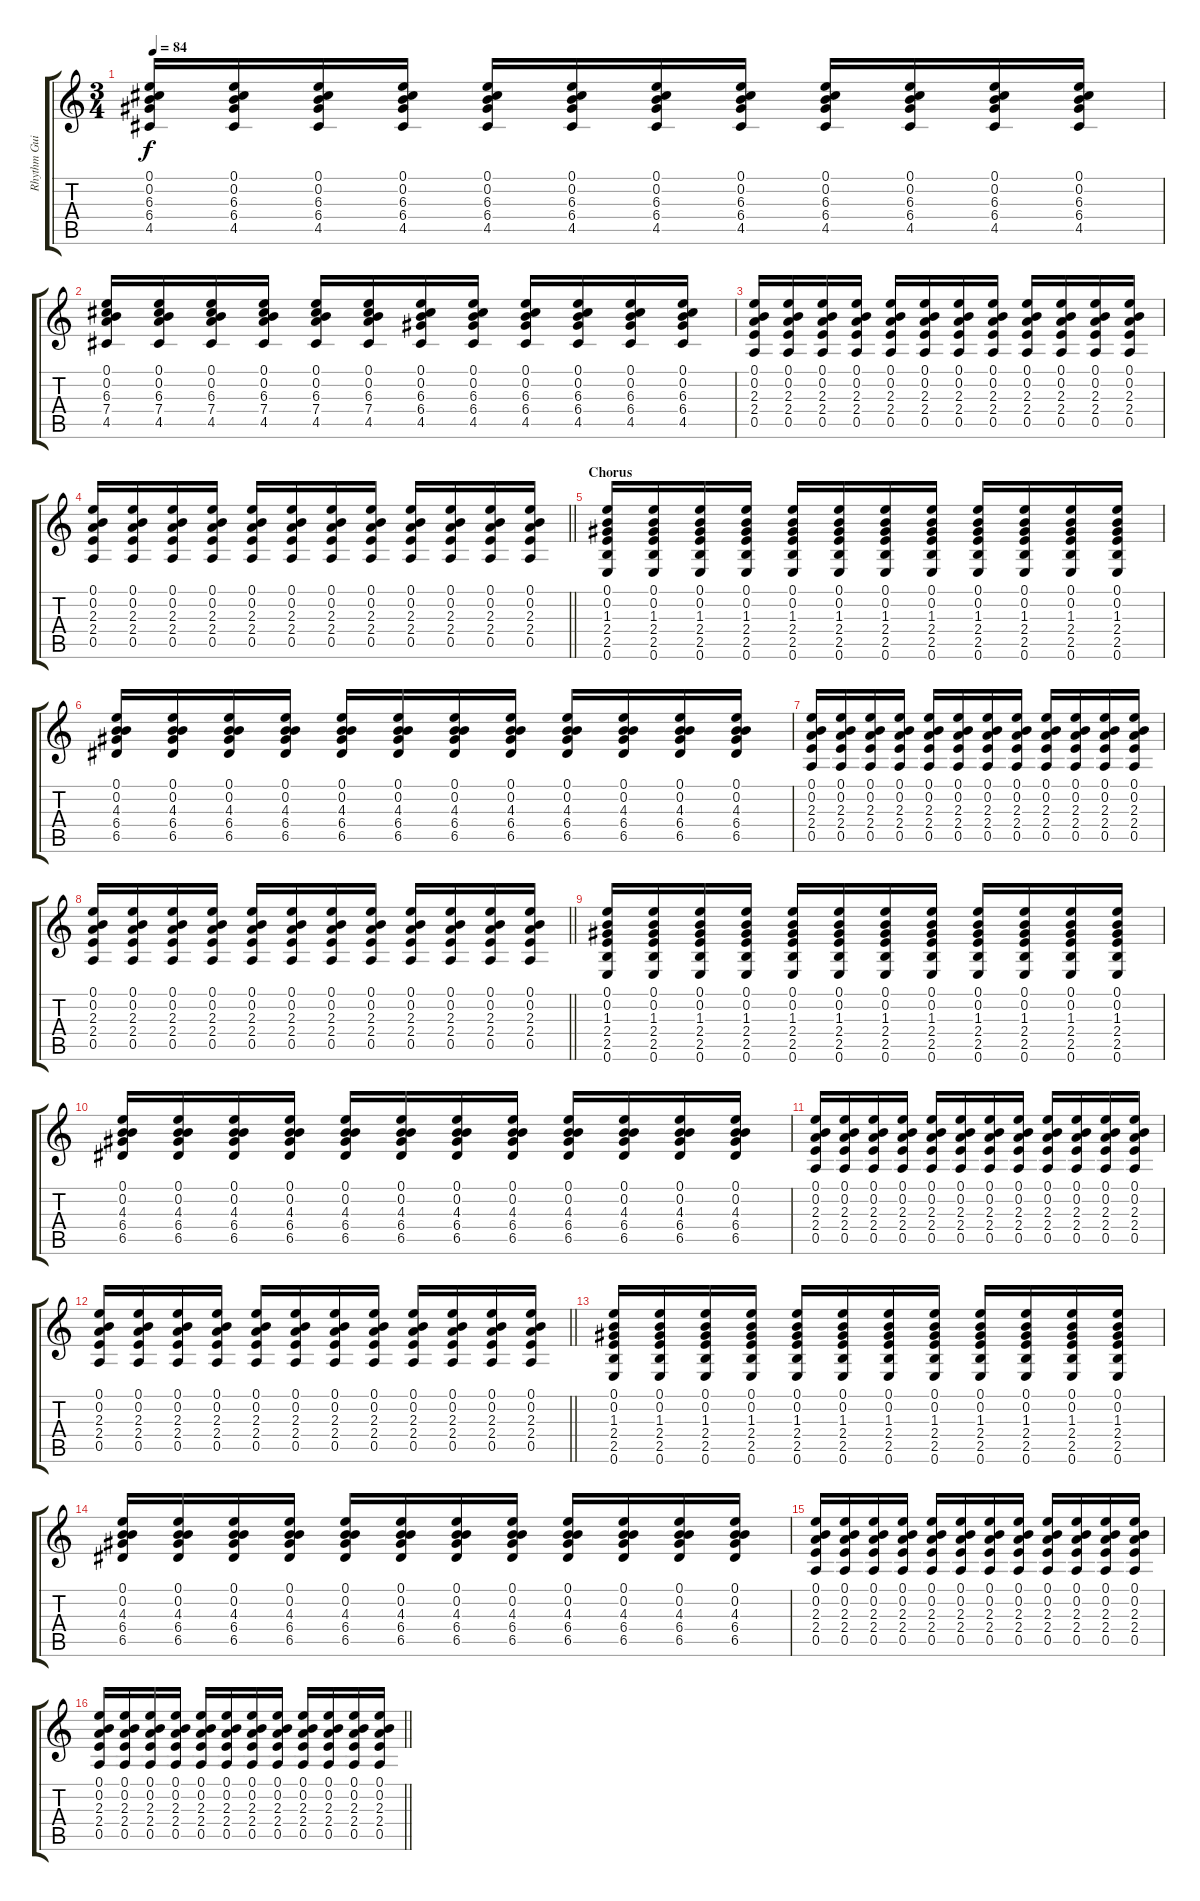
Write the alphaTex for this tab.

\track ("Rhythm Guitar" "Rhythm Gui") {instrument acousticguitarsteel}
\staff {score tabs}
\tuning (E4 B3 G3 D3 A2 E2) {hide}
\ts (3 4)
\tempo 84
\clef g2
\ks c
(0.1 0.2 6.3 6.4 4.5).16{dy f} (0.1 0.2 6.3 6.4 4.5).16 (0.1 0.2 6.3 6.4 4.5).16 (0.1 0.2 6.3 6.4 4.5).16 (0.1 0.2 6.3 6.4 4.5).16 (0.1 0.2 6.3 6.4 4.5).16 (0.1 0.2 6.3 6.4 4.5).16 (0.1 0.2 6.3 6.4 4.5).16 (0.1 0.2 6.3 6.4 4.5).16 (0.1 0.2 6.3 6.4 4.5).16 (0.1 0.2 6.3 6.4 4.5).16 (0.1 0.2 6.3 6.4 4.5).16 |
(0.1 0.2 6.3 7.4 4.5).16 (0.1 0.2 6.3 7.4 4.5).16 (0.1 0.2 6.3 7.4 4.5).16 (0.1 0.2 6.3 7.4 4.5).16 (0.1 0.2 6.3 7.4 4.5).16 (0.1 0.2 6.3 7.4 4.5).16 (0.1 0.2 6.3 6.4 4.5).16 (0.1 0.2 6.3 6.4 4.5).16 (0.1 0.2 6.3 6.4 4.5).16 (0.1 0.2 6.3 6.4 4.5).16 (0.1 0.2 6.3 6.4 4.5).16 (0.1 0.2 6.3 6.4 4.5).16 |
(0.1 0.2 2.3 2.4 0.5).16 (0.1 0.2 2.3 2.4 0.5).16 (0.1 0.2 2.3 2.4 0.5).16 (0.1 0.2 2.3 2.4 0.5).16 (0.1 0.2 2.3 2.4 0.5).16 (0.1 0.2 2.3 2.4 0.5).16 (0.1 0.2 2.3 2.4 0.5).16 (0.1 0.2 2.3 2.4 0.5).16 (0.1 0.2 2.3 2.4 0.5).16 (0.1 0.2 2.3 2.4 0.5).16 (0.1 0.2 2.3 2.4 0.5).16 (0.1 0.2 2.3 2.4 0.5).16 |
\barLineRight lightlight
(0.1 0.2 2.3 2.4 0.5).16 (0.1 0.2 2.3 2.4 0.5).16 (0.1 0.2 2.3 2.4 0.5).16 (0.1 0.2 2.3 2.4 0.5).16 (0.1 0.2 2.3 2.4 0.5).16 (0.1 0.2 2.3 2.4 0.5).16 (0.1 0.2 2.3 2.4 0.5).16 (0.1 0.2 2.3 2.4 0.5).16 (0.1 0.2 2.3 2.4 0.5).16 (0.1 0.2 2.3 2.4 0.5).16 (0.1 0.2 2.3 2.4 0.5).16 (0.1 0.2 2.3 2.4 0.5).16 |
\section ("" "Chorus")
(0.1 0.2 1.3 2.4 2.5 0.6).16 (0.1 0.2 1.3 2.4 2.5 0.6).16 (0.1 0.2 1.3 2.4 2.5 0.6).16 (0.1 0.2 1.3 2.4 2.5 0.6).16 (0.1 0.2 1.3 2.4 2.5 0.6).16 (0.1 0.2 1.3 2.4 2.5 0.6).16 (0.1 0.2 1.3 2.4 2.5 0.6).16 (0.1 0.2 1.3 2.4 2.5 0.6).16 (0.1 0.2 1.3 2.4 2.5 0.6).16 (0.1 0.2 1.3 2.4 2.5 0.6).16 (0.1 0.2 1.3 2.4 2.5 0.6).16 (0.1 0.2 1.3 2.4 2.5 0.6).16 |
(0.1 0.2 4.3 6.4 6.5).16 (0.1 0.2 4.3 6.4 6.5).16 (0.1 0.2 4.3 6.4 6.5).16 (0.1 0.2 4.3 6.4 6.5).16 (0.1 0.2 4.3 6.4 6.5).16 (0.1 0.2 4.3 6.4 6.5).16 (0.1 0.2 4.3 6.4 6.5).16 (0.1 0.2 4.3 6.4 6.5).16 (0.1 0.2 4.3 6.4 6.5).16 (0.1 0.2 4.3 6.4 6.5).16 (0.1 0.2 4.3 6.4 6.5).16 (0.1 0.2 4.3 6.4 6.5).16 |
(0.1 0.2 2.3 2.4 0.5).16 (0.1 0.2 2.3 2.4 0.5).16 (0.1 0.2 2.3 2.4 0.5).16 (0.1 0.2 2.3 2.4 0.5).16 (0.1 0.2 2.3 2.4 0.5).16 (0.1 0.2 2.3 2.4 0.5).16 (0.1 0.2 2.3 2.4 0.5).16 (0.1 0.2 2.3 2.4 0.5).16 (0.1 0.2 2.3 2.4 0.5).16 (0.1 0.2 2.3 2.4 0.5).16 (0.1 0.2 2.3 2.4 0.5).16 (0.1 0.2 2.3 2.4 0.5).16 |
\barLineRight lightlight
(0.1 0.2 2.3 2.4 0.5).16 (0.1 0.2 2.3 2.4 0.5).16 (0.1 0.2 2.3 2.4 0.5).16 (0.1 0.2 2.3 2.4 0.5).16 (0.1 0.2 2.3 2.4 0.5).16 (0.1 0.2 2.3 2.4 0.5).16 (0.1 0.2 2.3 2.4 0.5).16 (0.1 0.2 2.3 2.4 0.5).16 (0.1 0.2 2.3 2.4 0.5).16 (0.1 0.2 2.3 2.4 0.5).16 (0.1 0.2 2.3 2.4 0.5).16 (0.1 0.2 2.3 2.4 0.5).16 |
(0.1 0.2 1.3 2.4 2.5 0.6).16 (0.1 0.2 1.3 2.4 2.5 0.6).16 (0.1 0.2 1.3 2.4 2.5 0.6).16 (0.1 0.2 1.3 2.4 2.5 0.6).16 (0.1 0.2 1.3 2.4 2.5 0.6).16 (0.1 0.2 1.3 2.4 2.5 0.6).16 (0.1 0.2 1.3 2.4 2.5 0.6).16 (0.1 0.2 1.3 2.4 2.5 0.6).16 (0.1 0.2 1.3 2.4 2.5 0.6).16 (0.1 0.2 1.3 2.4 2.5 0.6).16 (0.1 0.2 1.3 2.4 2.5 0.6).16 (0.1 0.2 1.3 2.4 2.5 0.6).16 |
(0.1 0.2 4.3 6.4 6.5).16 (0.1 0.2 4.3 6.4 6.5).16 (0.1 0.2 4.3 6.4 6.5).16 (0.1 0.2 4.3 6.4 6.5).16 (0.1 0.2 4.3 6.4 6.5).16 (0.1 0.2 4.3 6.4 6.5).16 (0.1 0.2 4.3 6.4 6.5).16 (0.1 0.2 4.3 6.4 6.5).16 (0.1 0.2 4.3 6.4 6.5).16 (0.1 0.2 4.3 6.4 6.5).16 (0.1 0.2 4.3 6.4 6.5).16 (0.1 0.2 4.3 6.4 6.5).16 |
(0.1 0.2 2.3 2.4 0.5).16 (0.1 0.2 2.3 2.4 0.5).16 (0.1 0.2 2.3 2.4 0.5).16 (0.1 0.2 2.3 2.4 0.5).16 (0.1 0.2 2.3 2.4 0.5).16 (0.1 0.2 2.3 2.4 0.5).16 (0.1 0.2 2.3 2.4 0.5).16 (0.1 0.2 2.3 2.4 0.5).16 (0.1 0.2 2.3 2.4 0.5).16 (0.1 0.2 2.3 2.4 0.5).16 (0.1 0.2 2.3 2.4 0.5).16 (0.1 0.2 2.3 2.4 0.5).16 |
\barLineRight lightlight
(0.1 0.2 2.3 2.4 0.5).16 (0.1 0.2 2.3 2.4 0.5).16 (0.1 0.2 2.3 2.4 0.5).16 (0.1 0.2 2.3 2.4 0.5).16 (0.1 0.2 2.3 2.4 0.5).16 (0.1 0.2 2.3 2.4 0.5).16 (0.1 0.2 2.3 2.4 0.5).16 (0.1 0.2 2.3 2.4 0.5).16 (0.1 0.2 2.3 2.4 0.5).16 (0.1 0.2 2.3 2.4 0.5).16 (0.1 0.2 2.3 2.4 0.5).16 (0.1 0.2 2.3 2.4 0.5).16 |
(0.1 0.2 1.3 2.4 2.5 0.6).16 (0.1 0.2 1.3 2.4 2.5 0.6).16 (0.1 0.2 1.3 2.4 2.5 0.6).16 (0.1 0.2 1.3 2.4 2.5 0.6).16 (0.1 0.2 1.3 2.4 2.5 0.6).16 (0.1 0.2 1.3 2.4 2.5 0.6).16 (0.1 0.2 1.3 2.4 2.5 0.6).16 (0.1 0.2 1.3 2.4 2.5 0.6).16 (0.1 0.2 1.3 2.4 2.5 0.6).16 (0.1 0.2 1.3 2.4 2.5 0.6).16 (0.1 0.2 1.3 2.4 2.5 0.6).16 (0.1 0.2 1.3 2.4 2.5 0.6).16 |
(0.1 0.2 4.3 6.4 6.5).16 (0.1 0.2 4.3 6.4 6.5).16 (0.1 0.2 4.3 6.4 6.5).16 (0.1 0.2 4.3 6.4 6.5).16 (0.1 0.2 4.3 6.4 6.5).16 (0.1 0.2 4.3 6.4 6.5).16 (0.1 0.2 4.3 6.4 6.5).16 (0.1 0.2 4.3 6.4 6.5).16 (0.1 0.2 4.3 6.4 6.5).16 (0.1 0.2 4.3 6.4 6.5).16 (0.1 0.2 4.3 6.4 6.5).16 (0.1 0.2 4.3 6.4 6.5).16 |
(0.1 0.2 2.3 2.4 0.5).16 (0.1 0.2 2.3 2.4 0.5).16 (0.1 0.2 2.3 2.4 0.5).16 (0.1 0.2 2.3 2.4 0.5).16 (0.1 0.2 2.3 2.4 0.5).16 (0.1 0.2 2.3 2.4 0.5).16 (0.1 0.2 2.3 2.4 0.5).16 (0.1 0.2 2.3 2.4 0.5).16 (0.1 0.2 2.3 2.4 0.5).16 (0.1 0.2 2.3 2.4 0.5).16 (0.1 0.2 2.3 2.4 0.5).16 (0.1 0.2 2.3 2.4 0.5).16 |
\barLineRight lightlight
(0.1 0.2 2.3 2.4 0.5).16 (0.1 0.2 2.3 2.4 0.5).16 (0.1 0.2 2.3 2.4 0.5).16 (0.1 0.2 2.3 2.4 0.5).16 (0.1 0.2 2.3 2.4 0.5).16 (0.1 0.2 2.3 2.4 0.5).16 (0.1 0.2 2.3 2.4 0.5).16 (0.1 0.2 2.3 2.4 0.5).16 (0.1 0.2 2.3 2.4 0.5).16 (0.1 0.2 2.3 2.4 0.5).16 (0.1 0.2 2.3 2.4 0.5).16 (0.1 0.2 2.3 2.4 0.5).16
